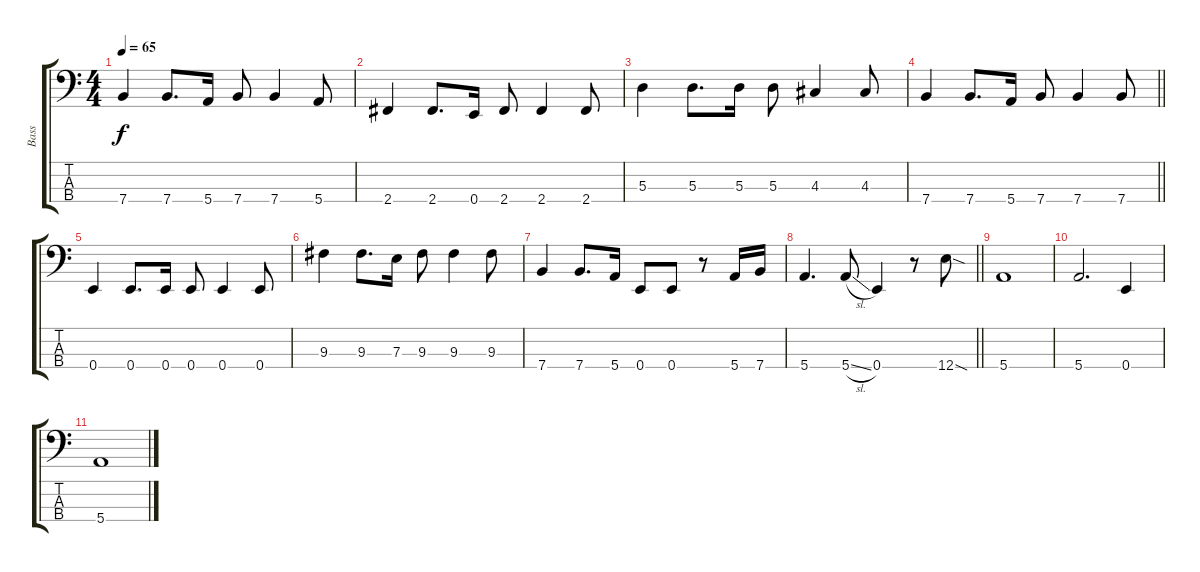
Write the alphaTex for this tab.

\track ("Bass" "Bass") {instrument electricbassfinger}
\staff {score tabs}
\tuning (G2 D2 A1 E1) {hide}
\ts (4 4)
\tempo 65
\clef f4
\ks c
7.4.4{dy f} 7.4.8{d} 5.4.16 7.4.8 7.4.4 5.4.8 |
2.4.4 2.4.8{d} 0.4.16 2.4.8 2.4.4 2.4.8 |
5.3.4 5.3.8{d} 5.3.16 5.3.8 4.3.4 4.3.8 |
\barLineRight lightlight
7.4.4 7.4.8{d} 5.4.16 7.4.8 7.4.4 7.4.8 |
0.4.4 0.4.8{d} 0.4.16 0.4.8 0.4.4 0.4.8 |
9.3.4 9.3.8{d} 7.3.16 9.3.8 9.3.4 9.3.8 |
7.4.4 7.4.8{d} 5.4.16 0.4.8 0.4.8 r.8 5.4.16 7.4.16 |
\barLineRight lightlight
5.4.4{d} 5.4{sl}.8 0.4.4 r.8 12.4{sod}.8 |
5.4.1 |
5.4.2{d} 0.4.4 |
5.4.1
